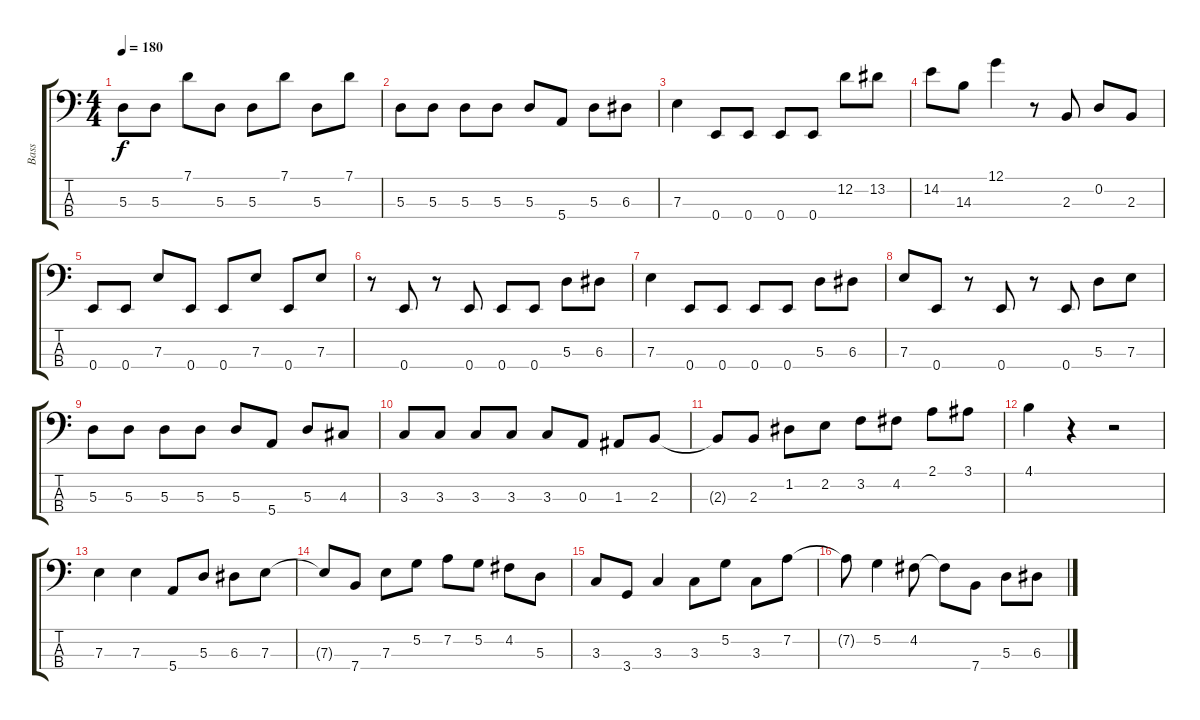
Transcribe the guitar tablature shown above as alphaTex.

\track ("Bass" "Bass") {instrument electricbasspick}
\staff {score tabs}
\tuning (G2 D2 A1 E1) {hide}
\ts (4 4)
\tempo 180
\clef f4
\ks c
5.3.8{dy f} 5.3.8 7.1.8 5.3.8 5.3.8 7.1.8 5.3.8 7.1.8 |
5.3.8 5.3.8 5.3.8 5.3.8 5.3.8 5.4.8 5.3.8 6.3.8 |
7.3.4 0.4.8 0.4.8 0.4.8 0.4.8 12.2.8 13.2.8 |
14.2.8 14.3.8 12.1.4 r.8 2.3.8 0.2.8 2.3.8 |
0.4.8 0.4.8 7.3.8 0.4.8 0.4.8 7.3.8 0.4.8 7.3.8 |
r.8 0.4.8 r.8 0.4.8 0.4.8 0.4.8 5.3.8 6.3.8 |
7.3.4 0.4.8 0.4.8 0.4.8 0.4.8 5.3.8 6.3.8 |
7.3.8 0.4.8 r.8 0.4.8 r.8 0.4.8 5.3.8 7.3.8 |
5.3.8 5.3.8 5.3.8 5.3.8 5.3.8 5.4.8 5.3.8 4.3.8 |
3.3.8 3.3.8 3.3.8 3.3.8 3.3.8 0.3.8 1.3.8 2.3.8 |
2.3{t}.8 2.3.8 1.2.8 2.2.8 3.2.8 4.2.8 2.1.8 3.1.8 |
4.1.4 r.4 r.2 |
7.3.4 7.3.4 5.4.8 5.3.8 6.3.8 7.3.8 |
7.3{t}.8 7.4.8 7.3.8 5.2.8 7.2.8 5.2.8 4.2.8 5.3.8 |
3.3.8 3.4.8 3.3.4 3.3.8 5.2.8 3.3.8 7.2.8 |
7.2{t}.8 5.2.4 4.2.8 4.2{t}.8 7.4.8 5.3.8 6.3.8
